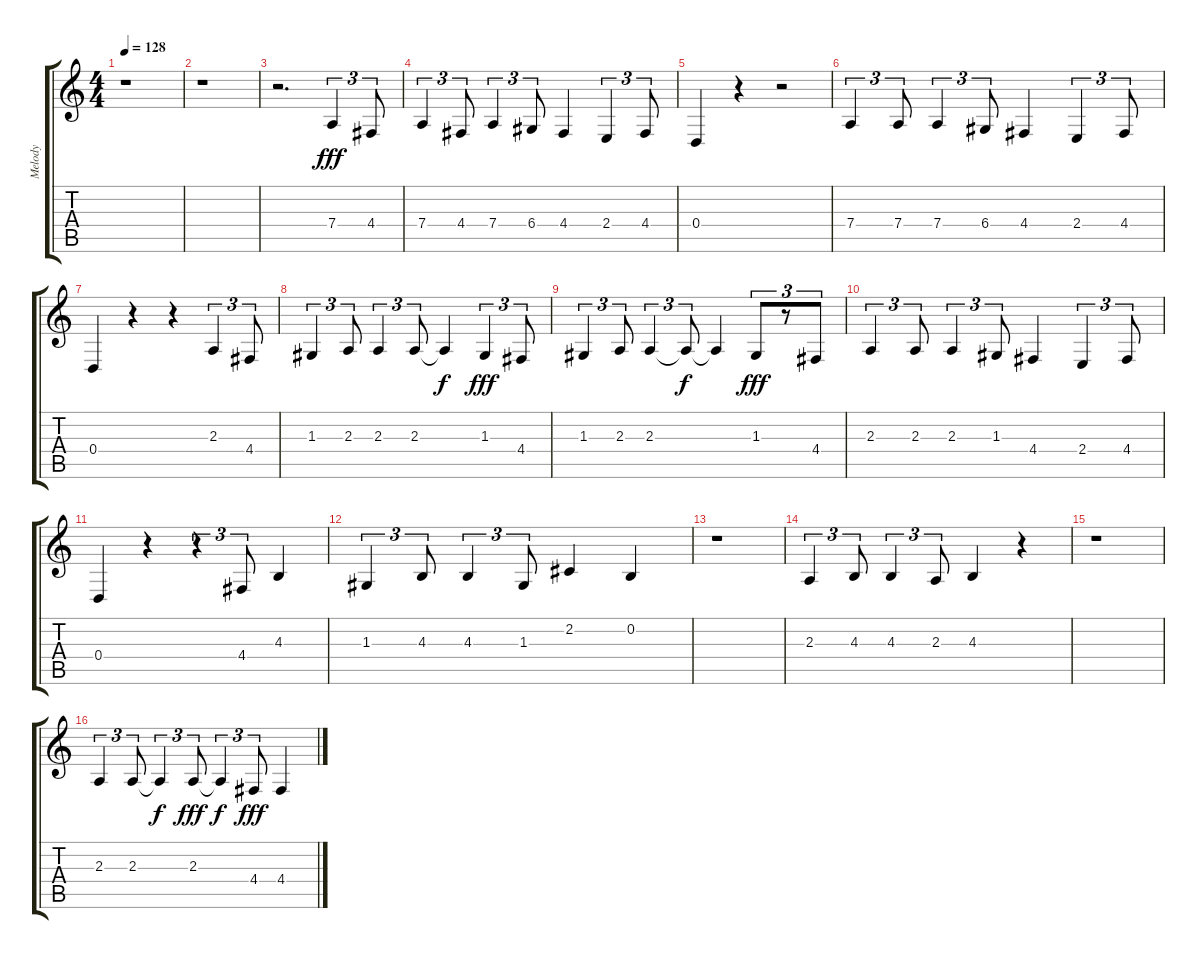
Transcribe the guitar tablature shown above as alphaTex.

\track ("Melody" "Melody") {instrument lead6voice}
\staff {score tabs}
\tuning (E4 B3 G3 D3 A2 E2) {hide}
\ts (4 4)
\tempo 128
\clef g2
\ks c
r.1{dy fff instrument lead6voice} |
r.1 |
r.2{d} 7.4.4{tu (3 2)} 4.4.8{tu (3 2)} |
7.4.4{tu (3 2)} 4.4.8{tu (3 2)} 7.4.4{tu (3 2)} 6.4.8{tu (3 2)} 4.4.4 2.4.4{tu (3 2)} 4.4.8{tu (3 2)} |
0.4.4 r.4 r.2 |
7.4.4{tu (3 2)} 7.4.8{tu (3 2)} 7.4.4{tu (3 2)} 6.4.8{tu (3 2)} 4.4.4 2.4.4{tu (3 2)} 4.4.8{tu (3 2)} |
0.4.4 r.4 r.4 2.3.4{tu (3 2)} 4.4.8{tu (3 2)} |
1.3.4{tu (3 2)} 2.3.8{tu (3 2)} 2.3.4{tu (3 2)} 2.3.8{tu (3 2)} 2.3{t}.4{dy f} 1.3.4{tu (3 2) dy fff} 4.4.8{tu (3 2)} |
1.3.4{tu (3 2)} 2.3.8{tu (3 2)} 2.3.4{tu (3 2)} 2.3{t}.8{tu (3 2) dy f} 2.3{t}.4 1.3.8{tu (3 2) dy fff} r.8{tu (3 2)} 4.4.8{tu (3 2)} |
2.3.4{tu (3 2)} 2.3.8{tu (3 2)} 2.3.4{tu (3 2)} 1.3.8{tu (3 2)} 4.4.4 2.4.4{tu (3 2)} 4.4.8{tu (3 2)} |
0.4.4 r.4 r.4{tu (3 2)} 4.4.8{tu (3 2)} 4.3.4 |
1.3.4{tu (3 2)} 4.3.8{tu (3 2)} 4.3.4{tu (3 2)} 1.3.8{tu (3 2)} 2.2.4 0.2.4 |
r.1 |
2.3.4{tu (3 2)} 4.3.8{tu (3 2)} 4.3.4{tu (3 2)} 2.3.8{tu (3 2)} 4.3.4 r.4 |
r.1 |
2.3.4{tu (3 2)} 2.3.8{tu (3 2)} 2.3{t}.4{tu (3 2) dy f} 2.3.8{tu (3 2) dy fff} 2.3{t}.4{tu (3 2) dy f} 4.4.8{tu (3 2) dy fff} 4.4.4
